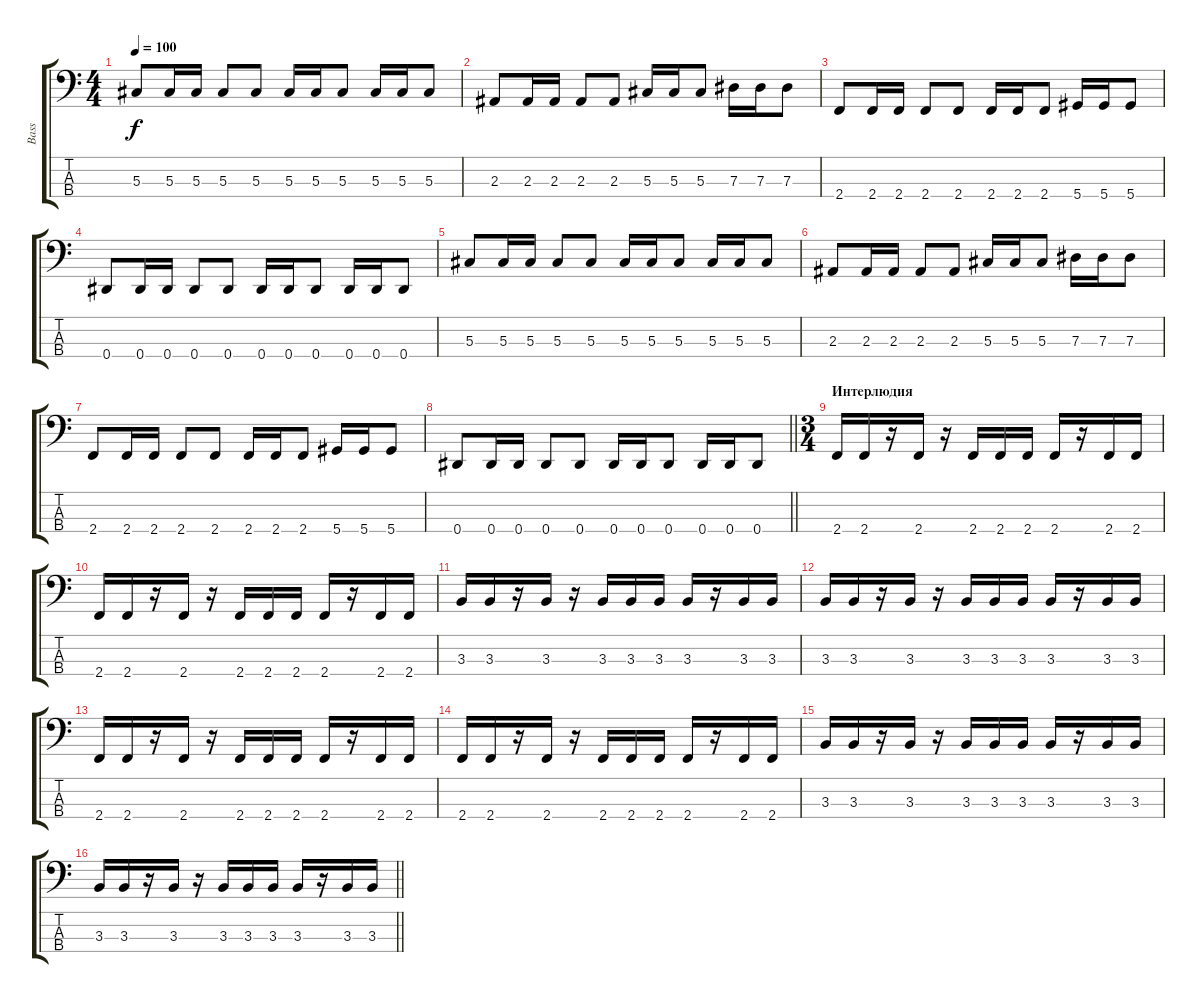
\track ("Bass" "Bass") {instrument electricbassfinger}
\staff {score tabs}
\tuning (Gb2 Db2 Ab1 Eb1) {hide}
\ts (4 4)
\tempo 100
\clef f4
\ks c
5.3.8{dy f} 5.3.16 5.3.16 5.3.8 5.3.8 5.3.16 5.3.16 5.3.8 5.3.16 5.3.16 5.3.8 |
2.3.8 2.3.16 2.3.16 2.3.8 2.3.8 5.3.16 5.3.16 5.3.8 7.3.16 7.3.16 7.3.8 |
2.4.8 2.4.16 2.4.16 2.4.8 2.4.8 2.4.16 2.4.16 2.4.8 5.4.16 5.4.16 5.4.8 |
0.4.8 0.4.16 0.4.16 0.4.8 0.4.8 0.4.16 0.4.16 0.4.8 0.4.16 0.4.16 0.4.8 |
5.3.8 5.3.16 5.3.16 5.3.8 5.3.8 5.3.16 5.3.16 5.3.8 5.3.16 5.3.16 5.3.8 |
2.3.8 2.3.16 2.3.16 2.3.8 2.3.8 5.3.16 5.3.16 5.3.8 7.3.16 7.3.16 7.3.8 |
2.4.8 2.4.16 2.4.16 2.4.8 2.4.8 2.4.16 2.4.16 2.4.8 5.4.16 5.4.16 5.4.8 |
\barLineRight lightlight
0.4.8 0.4.16 0.4.16 0.4.8 0.4.8 0.4.16 0.4.16 0.4.8 0.4.16 0.4.16 0.4.8 |
\ts (3 4)
\section ("" "Интерлюдия")
2.4.16 2.4.16 r.16 2.4.16 r.16 2.4.16 2.4.16 2.4.16 2.4.16 r.16 2.4.16 2.4.16 |
2.4.16 2.4.16 r.16 2.4.16 r.16 2.4.16 2.4.16 2.4.16 2.4.16 r.16 2.4.16 2.4.16 |
3.3.16 3.3.16 r.16 3.3.16 r.16 3.3.16 3.3.16 3.3.16 3.3.16 r.16 3.3.16 3.3.16 |
3.3.16 3.3.16 r.16 3.3.16 r.16 3.3.16 3.3.16 3.3.16 3.3.16 r.16 3.3.16 3.3.16 |
2.4.16 2.4.16 r.16 2.4.16 r.16 2.4.16 2.4.16 2.4.16 2.4.16 r.16 2.4.16 2.4.16 |
2.4.16 2.4.16 r.16 2.4.16 r.16 2.4.16 2.4.16 2.4.16 2.4.16 r.16 2.4.16 2.4.16 |
3.3.16 3.3.16 r.16 3.3.16 r.16 3.3.16 3.3.16 3.3.16 3.3.16 r.16 3.3.16 3.3.16 |
\barLineRight lightlight
3.3.16 3.3.16 r.16 3.3.16 r.16 3.3.16 3.3.16 3.3.16 3.3.16 r.16 3.3.16 3.3.16
